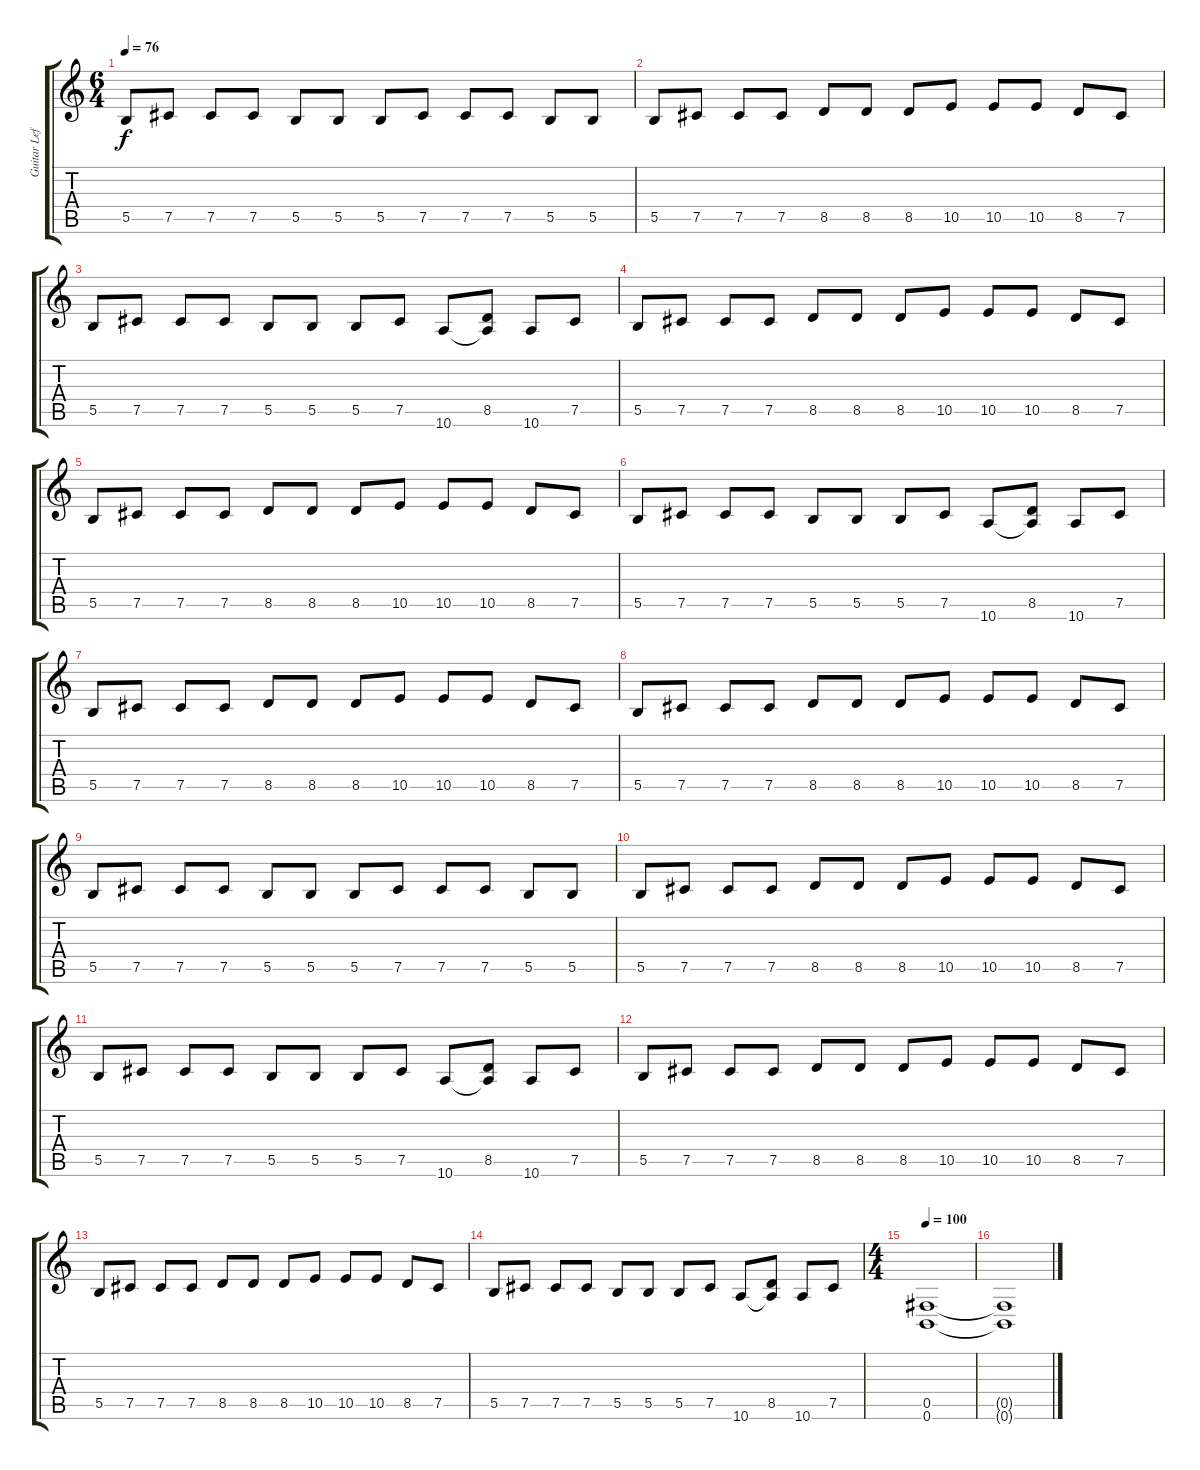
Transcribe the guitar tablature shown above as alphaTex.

\track ("Guitar Left" "Guitar Lef") {instrument distortionguitar}
\staff {score tabs}
\tuning (Db4 Ab3 E3 B2 Gb2 B1) {hide}
\ts (6 4)
\tempo 76
\clef g2
\ks c
5.5.8{dy f instrument distortionguitar} 7.5.8 7.5.8 7.5.8 5.5.8 5.5.8 5.5.8 7.5.8 7.5.8 7.5.8 5.5.8 5.5.8 |
5.5.8 7.5.8 7.5.8 7.5.8 8.5.8 8.5.8 8.5.8 10.5.8 10.5.8 10.5.8 8.5.8 7.5.8 |
5.5.8 7.5.8 7.5.8 7.5.8 5.5.8 5.5.8 5.5.8 7.5.8 10.6.8 (8.5 10.6{t}).8 10.6.8 7.5.8 |
5.5.8 7.5.8 7.5.8 7.5.8 8.5.8 8.5.8 8.5.8 10.5.8 10.5.8 10.5.8 8.5.8 7.5.8 |
5.5.8 7.5.8 7.5.8 7.5.8 8.5.8 8.5.8 8.5.8 10.5.8 10.5.8 10.5.8 8.5.8 7.5.8 |
5.5.8 7.5.8 7.5.8 7.5.8 5.5.8 5.5.8 5.5.8 7.5.8 10.6.8 (8.5 10.6{t}).8 10.6.8 7.5.8 |
5.5.8 7.5.8 7.5.8 7.5.8 8.5.8 8.5.8 8.5.8 10.5.8 10.5.8 10.5.8 8.5.8 7.5.8 |
5.5.8 7.5.8 7.5.8 7.5.8 8.5.8 8.5.8 8.5.8 10.5.8 10.5.8 10.5.8 8.5.8 7.5.8 |
5.5.8 7.5.8 7.5.8 7.5.8 5.5.8 5.5.8 5.5.8 7.5.8 7.5.8 7.5.8 5.5.8 5.5.8 |
5.5.8 7.5.8 7.5.8 7.5.8 8.5.8 8.5.8 8.5.8 10.5.8 10.5.8 10.5.8 8.5.8 7.5.8 |
5.5.8 7.5.8 7.5.8 7.5.8 5.5.8 5.5.8 5.5.8 7.5.8 10.6.8 (8.5 10.6{t}).8 10.6.8 7.5.8 |
5.5.8 7.5.8 7.5.8 7.5.8 8.5.8 8.5.8 8.5.8 10.5.8 10.5.8 10.5.8 8.5.8 7.5.8 |
5.5.8 7.5.8 7.5.8 7.5.8 8.5.8 8.5.8 8.5.8 10.5.8 10.5.8 10.5.8 8.5.8 7.5.8 |
5.5.8 7.5.8 7.5.8 7.5.8 5.5.8 5.5.8 5.5.8 7.5.8 10.6.8 (8.5 10.6{t}).8 10.6.8 7.5.8 |
\ts (4 4)
\tempo 100
(0.5 0.6).1 |
(0.5{t} 0.6{t}).1
